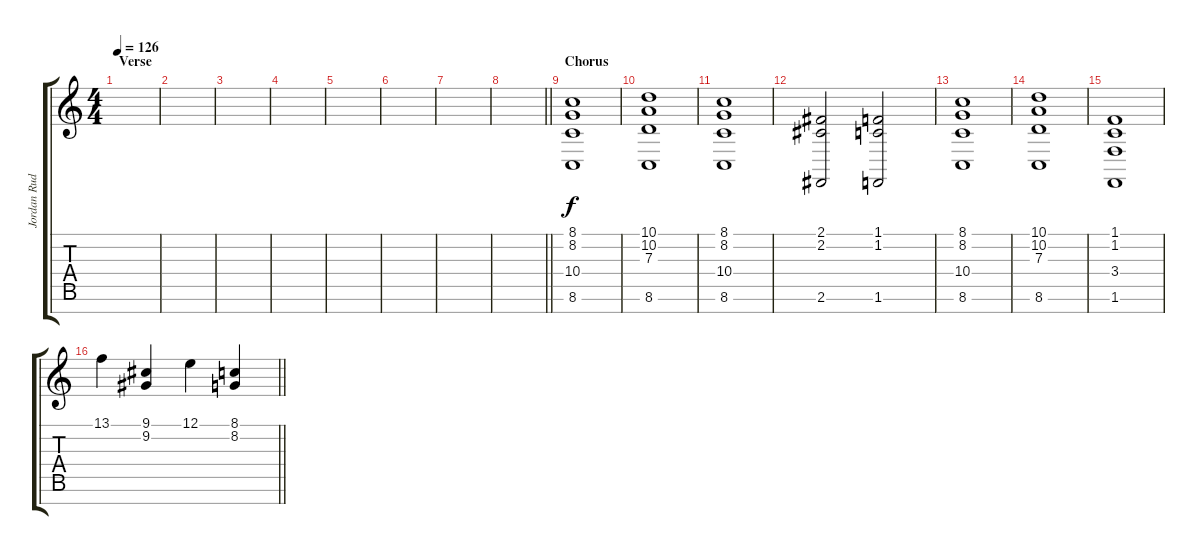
\track ("Jordan Rudess" "Jordan Rud") {instrument stringensemble1}
\staff {score tabs}
\tuning (E4 B3 G3 D3 A2 E2 B1) {hide}
\ts (4 4)
\section ("" "Verse")
\tempo 126
\clef g2
\ks c
|
|
|
|
|
|
|
\barLineRight lightlight
|
\section ("" "Chorus")
(8.1 8.2 10.4 8.6).1{volume 9 instrument choiraahs} |
(10.1 10.2 7.3 8.6).1 |
(8.1 8.2 10.4 8.6).1 |
(2.1 2.2 2.6).2 (1.1 1.2 1.6).2 |
(8.1 8.2 10.4 8.6).1{instrument choiraahs} |
(10.1 10.2 7.3 8.6).1 |
(1.1 1.2 3.4 1.6).1 |
\barLineRight lightlight
13.1.4{volume 13 instrument stringensemble1} (9.1 9.2).4 12.1.4 (8.1 8.2).4
